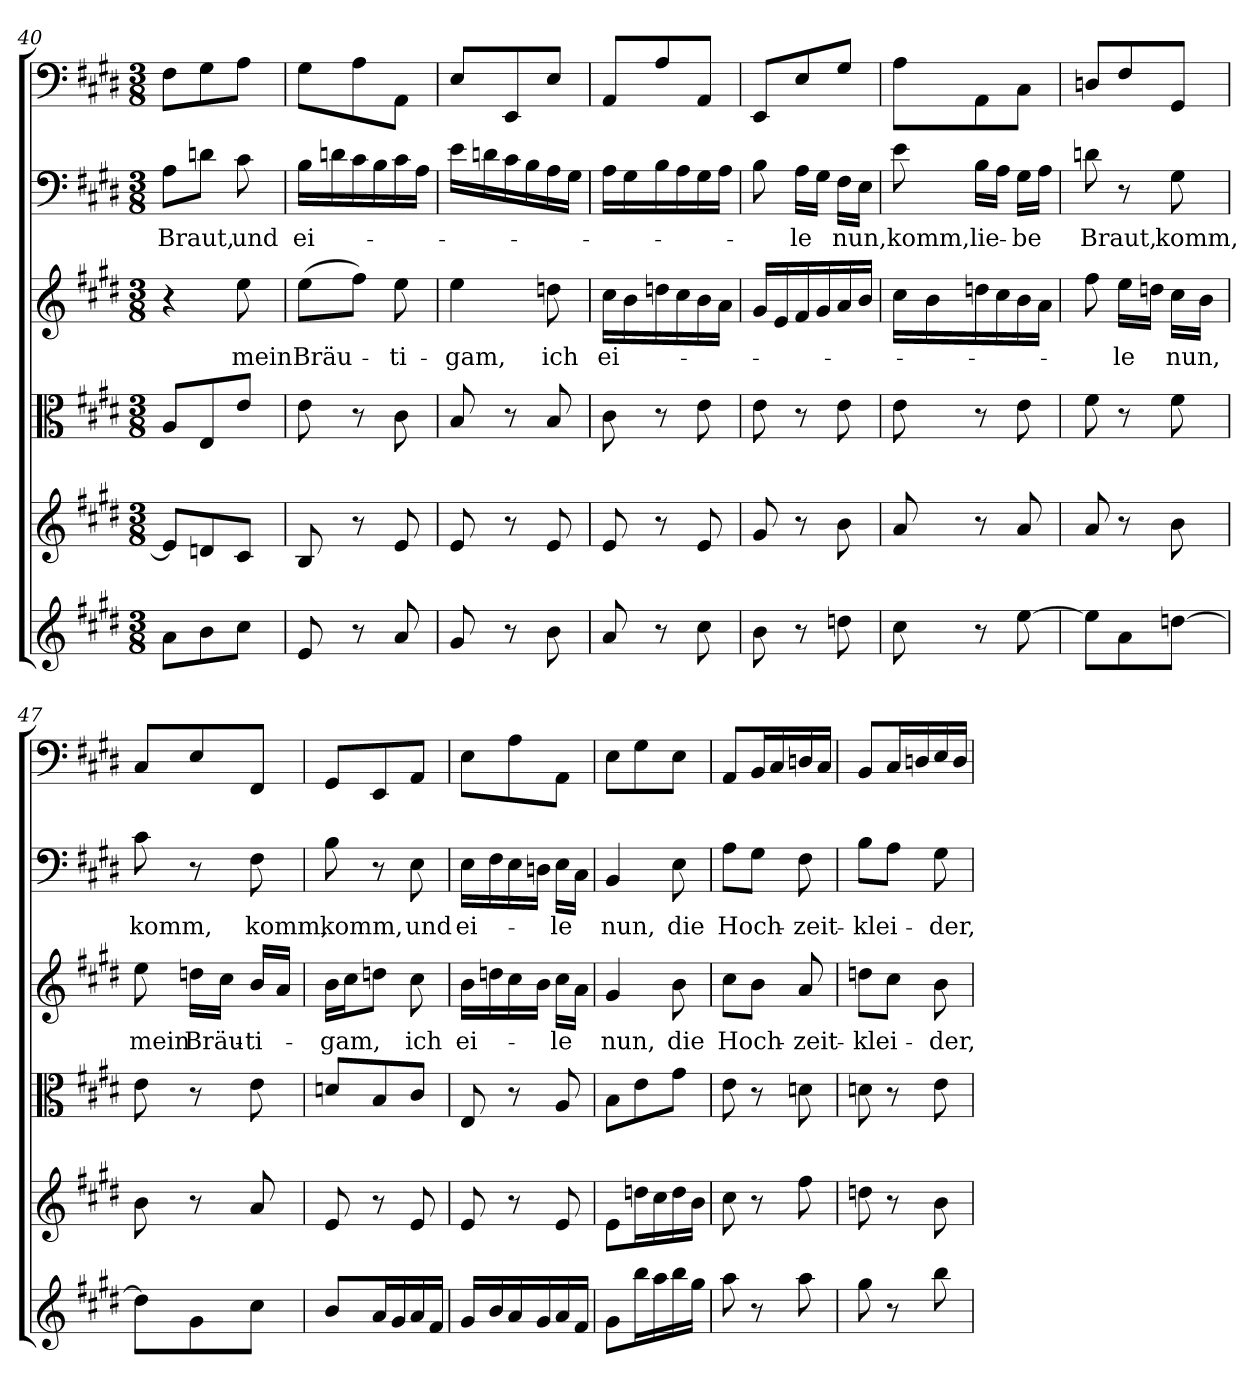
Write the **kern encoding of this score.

**kern	**kern	**kern	**kern	**text	**kern	**text	**kern
*part6	*part5	*part4	*part3	*part3	*part2	*part2	*part1
*staff6	*staff5	*staff4	*staff3	*staff3	*staff2	*staff2	*staff1
*clefG2	*clefG2	*clefC3	*clefG2	*	*clefF4	*	*clefF4
*k[f#c#g#d#]	*k[f#c#g#d#]	*k[f#c#g#d#]	*k[f#c#g#d#]	*	*k[f#c#g#d#]	*	*k[f#c#g#d#]
*E:	*E:	*E:	*E:	*	*E:	*	*E:
*M3/8	*M3/8	*M3/8	*M3/8	*	*M3/8	*	*M3/8
=40	=40	=40	=40	=40	=40	=40	=40
8a\L	8e/L]	8A/L	4r	.	8A\L	Braut,	8F#\L
8b\	8dn/	8E/	.	.	8dn\J	.	8G#\
8cc#\J	8c#/J	8e/J	8ee\	mein	8c#\	und	8A\J
=41	=41	=41	=41	=41	=41	=41	=41
8e/	8B/	8e\	(8ee\L	Bräu-	16B\LL	ei-	8G#\L
.	.	.	.	.	16dn\	.	.
8r	8r	8r	8ff#\J)	.	16c#\	.	8A\
.	.	.	.	.	16B\	.	.
8a/	8e/	8c#\	8ee\	-ti-	16c#\	.	8AA\J
.	.	.	.	.	16A\JJ	.	.
=42	=42	=42	=42	=42	=42	=42	=42
8g#/	8e/	8B/	4ee\	-gam,	16e\LL	.	8E/L
.	.	.	.	.	16dn\	.	.
8r	8r	8r	.	.	16c#\	.	8EE/
.	.	.	.	.	16B\	.	.
8b\	8e/	8B/	8ddn\	ich	16A\	.	8E/J
.	.	.	.	.	16G#\JJ	.	.
=43	=43	=43	=43	=43	=43	=43	=43
8a/	8e/	8c#\	16cc#\LL	ei-	16A\LL	.	8AA/L
.	.	.	16b\	.	16G#\	.	.
8r	8r	8r	16ddn\	.	16B\	.	8A/
.	.	.	16cc#\	.	16A\	.	.
8cc#\	8e/	8e\	16b\	.	16G#\	.	8AA/J
.	.	.	16a\JJ	.	16A\JJ	.	.
=44	=44	=44	=44	=44	=44	=44	=44
8b\	8g#/	8e\	16g#/LL	.	8B\	.	8EE/L
.	.	.	16e/	.	.	.	.
8r	8r	8r	16f#/	.	16A\LL	-le	8E/
.	.	.	16g#/	.	16G#\JJ	.	.
8ddn\	8b\	8e\	16a/	.	16F#\LL	nun,	8G#/J
.	.	.	16b/JJ	.	16E\JJ	.	.
=45	=45	=45	=45	=45	=45	=45	=45
8cc#\	8a/	8e\	16cc#\LL	.	8e\	komm,	8A\L
.	.	.	16b\	.	.	.	.
8r	8r	8r	16ddn\	.	16B\LL	lie-	8AA\
.	.	.	16cc#\	.	16A\JJ	.	.
[8ee\	8a/	8e\	16b\	.	16G#\LL	-be	8C#\J
.	.	.	16a\JJ	.	16A\JJ	.	.
=46	=46	=46	=46	=46	=46	=46	=46
8ee\L]	8a/	8f#\	8ff#\	.	8dn\	Braut,	8Dn/L
8a\	8r	8r	16ee\LL	-le	8r	.	8F#/
.	.	.	16ddn\JJ	.	.	.	.
[8ddn\J	8b\	8f#\	16cc#\LL	nun,	8G#\	komm,	8GG#/J
.	.	.	16b\JJ	.	.	.	.
=47	=47	=47	=47	=47	=47	=47	=47
8dd\L]	8b\	8e\	8ee\	mein	8c#\	komm,	8C#/L
8g#\	8r	8r	16ddn\LL	Bräu-	8r	.	8E/
.	.	.	16cc#\JJ	.	.	.	.
8cc#\J	8a/	8e\	16b/LL	-ti-	8F#\	komm,	8FF#/J
.	.	.	16a/JJ	.	.	.	.
=48	=48	=48	=48	=48	=48	=48	=48
8b/L	8e/	8dn/L	16b\LL	-gam,	8B\	komm,	8GG#/L
.	.	.	16cc#\J	.	.	.	.
16a/L	8r	8B/	8ddn\J	.	8r	.	8EE/
16g#/	.	.	.	.	.	.	.
16a/	8e/	8c#/J	8cc#\	ich	8E\	und	8AA/J
16f#/JJ	.	.	.	.	.	.	.
=49	=49	=49	=49	=49	=49	=49	=49
16g#/LL	8e/	8E/	16b\LL	ei-	16E\LL	ei-	8E\L
16b/	.	.	16ddn\	.	16F#\	.	.
16a/	8r	8r	16cc#\	.	16E\	.	8A\
16g#/	.	.	16b\JJ	.	16Dn\JJ	.	.
16a/	8e/	8A/	16cc#\LL	-le	16E\LL	-le	8AA\J
16f#/JJ	.	.	16a\JJ	.	16C#\JJ	.	.
=50	=50	=50	=50	=50	=50	=50	=50
8g#\L	8e\L	8B\L	4g#/	nun,	4BB/	nun,	8E\L
16bb\L	16ddn\L	8e\	.	.	.	.	8G#\
16aa\	16cc#\	.	.	.	.	.	.
16bb\	16dd\	8g#\J	8b\	die	8E\	die	8E\J
16gg#\JJ	16b\JJ	.	.	.	.	.	.
=51	=51	=51	=51	=51	=51	=51	=51
8aa\	8cc#\	8e\	8cc#\L	Hoch-	8A\L	Hoch-	8AA/L
8r	8r	8r	8b\J	.	8G#\J	.	16BB/L
.	.	.	.	.	.	.	16C#/
8aa\	8ff#\	8dn\	8a/	-zeit-	8F#\	-zeit-	16Dn/
.	.	.	.	.	.	.	16C#/JJ
=52	=52	=52	=52	=52	=52	=52	=52
8gg#\	8ddn\	8dn\	8ddn\L	-klei-	8B\L	-klei-	8BB/L
8r	8r	8r	8cc#\J	.	8A\J	.	16C#/L
.	.	.	.	.	.	.	16Dn/
8bb\	8b\	8e\	8b\	-der,	8G#\	-der,	16E/
.	.	.	.	.	.	.	16D/JJ
=	=	=	=	=	=	=	=
*-	*-	*-	*-	*-	*-	*-	*-
